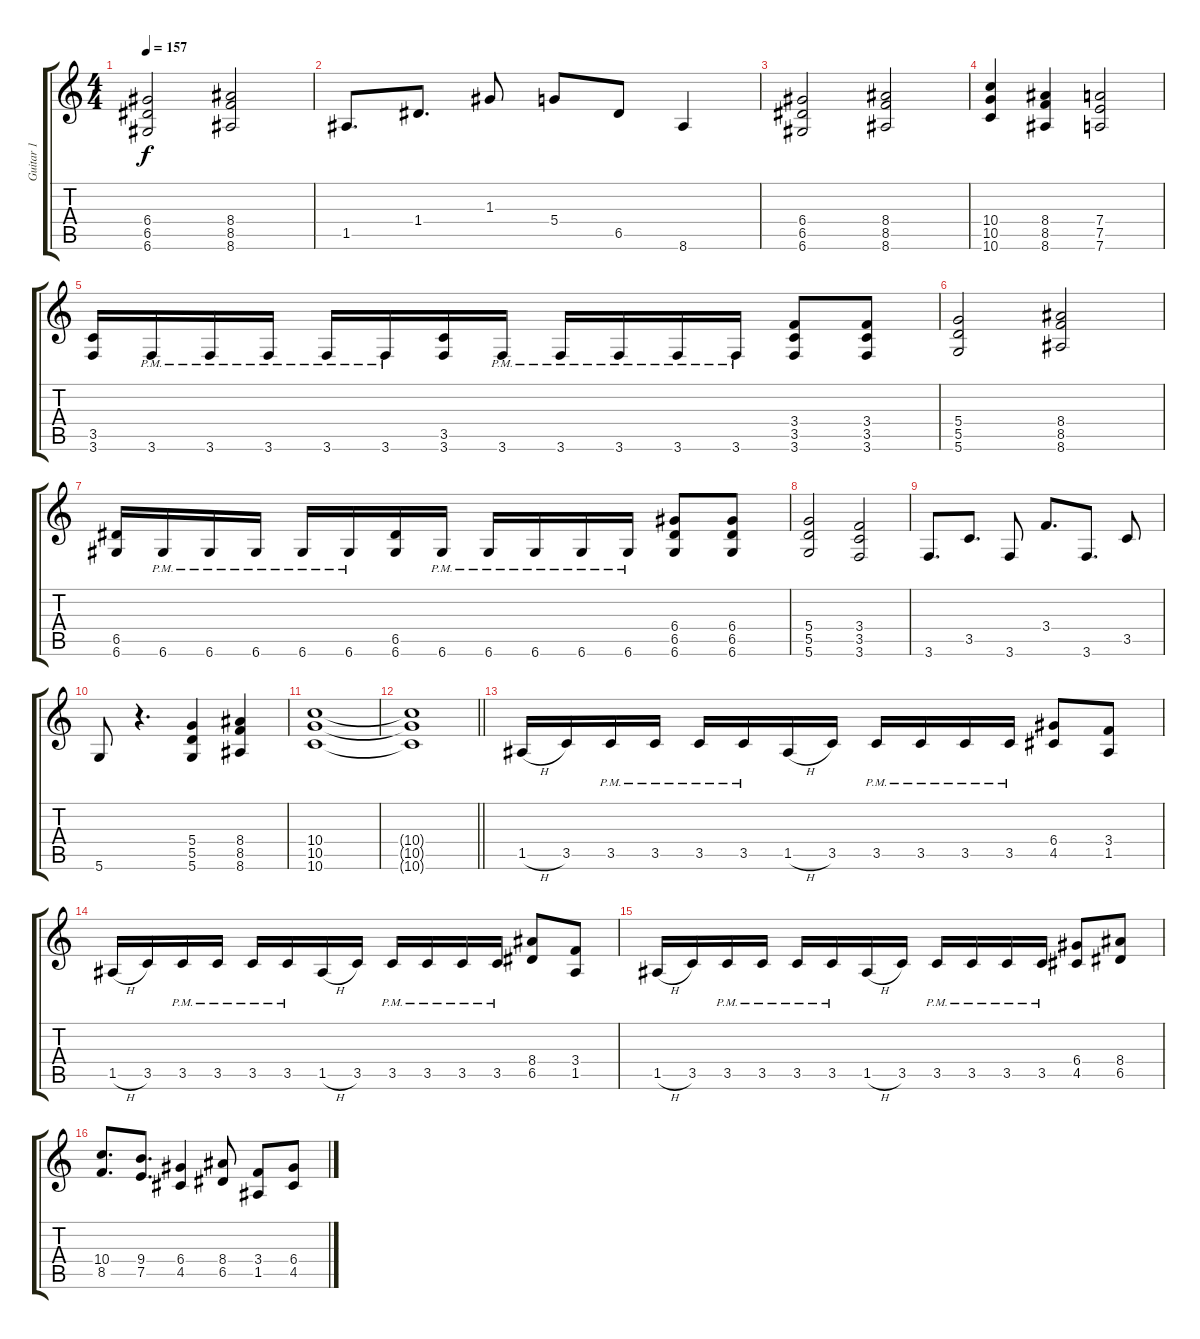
\track ("Guitar 1" "Guitar 1") {instrument distortionguitar}
\staff {score tabs}
\tuning (E4 B3 G3 D3 A2 D2) {hide}
\ts (4 4)
\tempo 157
\clef g2
\ks c
(6.4 6.5 6.6).2{dy f} (8.4 8.5 8.6).2 |
1.5.8{d} 1.4.8{d} 1.3.8 5.4.8 6.5.8 8.6.4 |
(6.4 6.5 6.6).2 (8.4 8.5 8.6).2 |
(10.4 10.5 10.6).4 (8.4 8.5 8.6).4 (7.4 7.5 7.6).2 |
(3.5 3.6).16 3.6{pm}.16 3.6{pm}.16 3.6{pm}.16 3.6{pm}.16 3.6{pm}.16 (3.5 3.6).16 3.6{pm}.16 3.6{pm}.16 3.6{pm}.16 3.6{pm}.16 3.6{pm}.16 (3.4 3.5 3.6).8 (3.4 3.5 3.6).8 |
(5.4 5.5 5.6).2 (8.4 8.5 8.6).2 |
(6.5 6.6).16 6.6{pm}.16 6.6{pm}.16 6.6{pm}.16 6.6{pm}.16 6.6{pm}.16 (6.5 6.6).16 6.6{pm}.16 6.6{pm}.16 6.6{pm}.16 6.6{pm}.16 6.6{pm}.16 (6.4 6.5 6.6).8 (6.4 6.5 6.6).8 |
(5.4 5.5 5.6).2 (3.4 3.5 3.6).2 |
3.6.8{d} 3.5.8{d} 3.6.8 3.4.8{d} 3.6.8{d} 3.5.8 |
5.6.8 r.4{d} (5.4 5.5 5.6).4 (8.4 8.5 8.6).4 |
(10.4 10.5 10.6).1 |
\barLineRight lightlight
(10.4{t} 10.5{t} 10.6{t}).1 |
1.5{h}.16 3.5.16 3.5{pm}.16 3.5{pm}.16 3.5{pm}.16 3.5{pm}.16 1.5{h}.16 3.5.16 3.5{pm}.16 3.5{pm}.16 3.5{pm}.16 3.5{pm}.16 (6.4 4.5).8 (3.4 1.5).8 |
1.5{h}.16 3.5.16 3.5{pm}.16 3.5{pm}.16 3.5{pm}.16 3.5{pm}.16 1.5{h}.16 3.5.16 3.5{pm}.16 3.5{pm}.16 3.5{pm}.16 3.5{pm}.16 (8.4 6.5).8 (3.4 1.5).8 |
1.5{h}.16 3.5.16 3.5{pm}.16 3.5{pm}.16 3.5{pm}.16 3.5{pm}.16 1.5{h}.16 3.5.16 3.5{pm}.16 3.5{pm}.16 3.5{pm}.16 3.5{pm}.16 (6.4 4.5).8 (8.4 6.5).8 |
(10.4 8.5).8{d} (9.4 7.5).8{d} (6.4 4.5).4 (8.4 6.5).8 (3.4 1.5).8 (6.4 4.5).8
